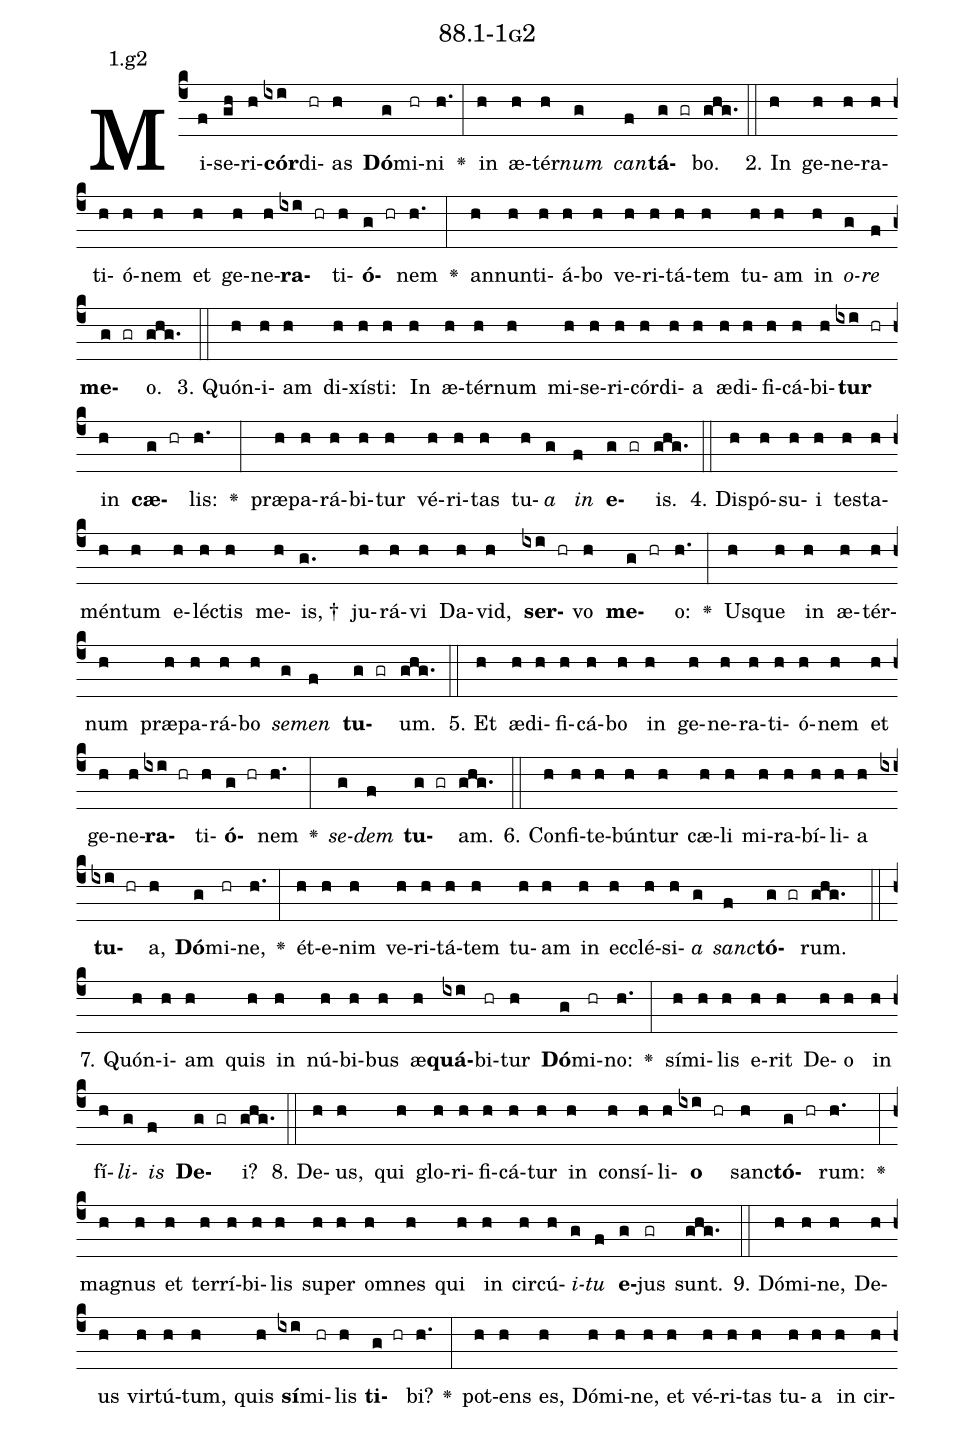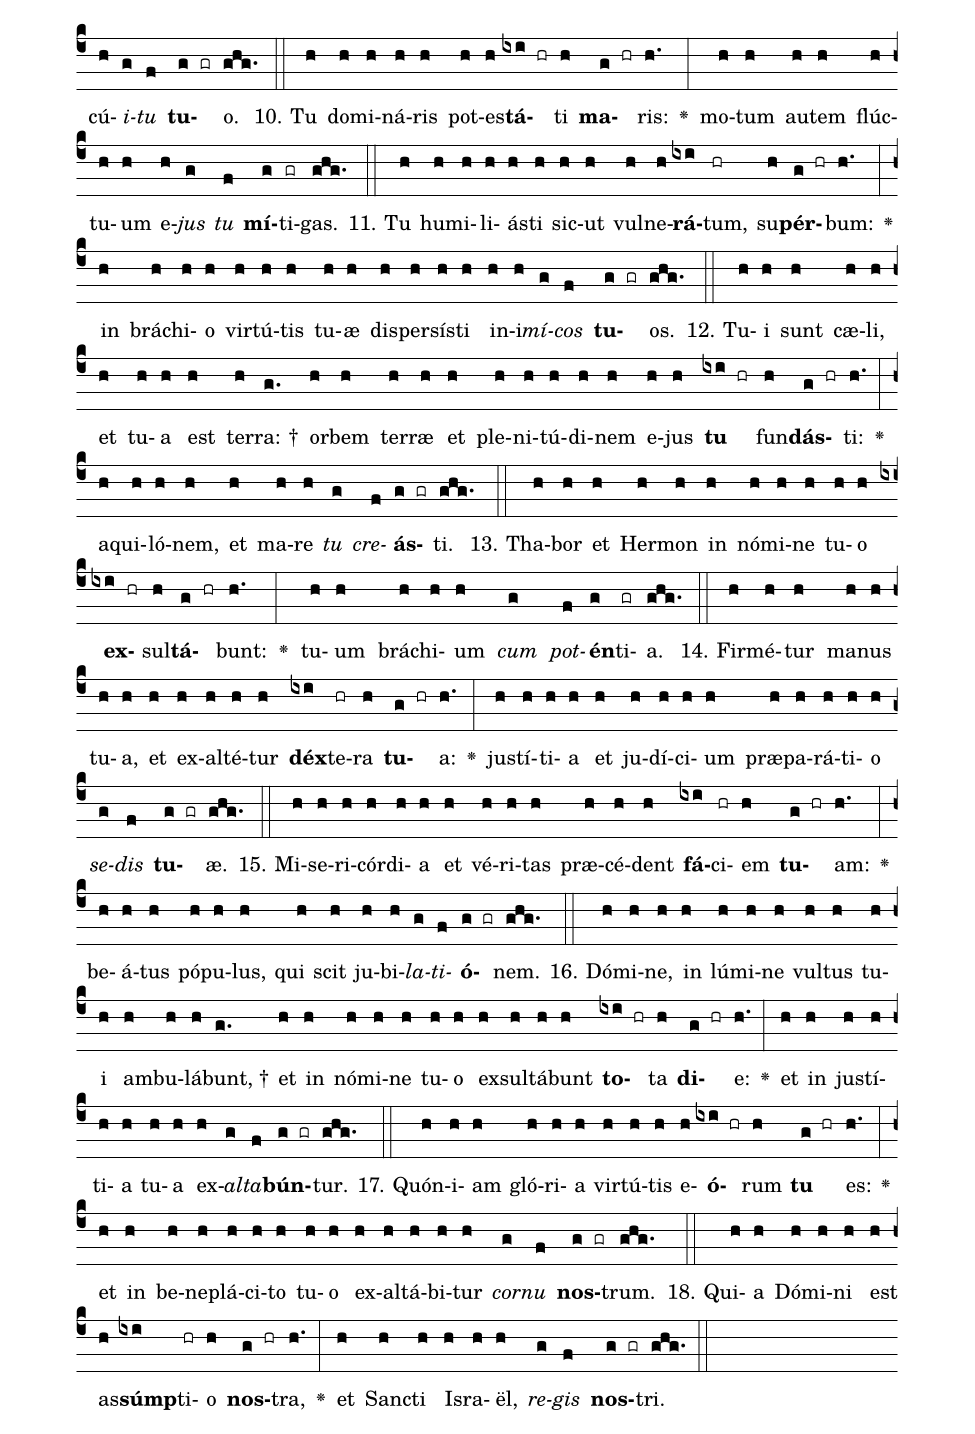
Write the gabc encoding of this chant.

name: 88.1-1g2;
annotation: 1.g2;
%%
(c4)Mi(f)se(gh)ri(h)<b>cór</b>(ixi)di(hr)as(h) <b>Dó</b>(g)mi(hr)ni(h.) <v>\greheightstar</v>(:) in(h) æ(h)tér(h)<i>num</i>(g) <i>can</i>(f)<b>tá</b>(g gr)bo.(ghg.) (::)
2. In(h) ge(h)ne(h)ra(h)ti(h)ó(h)nem(h) et(h) ge(h)ne(h)<b>ra</b>(ixi hr)ti(h)<b>ó</b>(g hr)nem(h.) <v>\greheightstar</v>(:) an(h)nun(h)ti(h)á(h)bo(h) ve(h)ri(h)tá(h)tem(h) tu(h)am(h) in(h) <i>o</i>(g)<i>re</i>(f) <b>me</b>(g gr)o.(ghg.) (::)
3. Quón(h)i(h)am(h) di(h)xís(h)ti:(h) In(h) æ(h)tér(h)num(h) mi(h)se(h)ri(h)cór(h)di(h)a(h) æ(h)di(h)fi(h)cá(h)bi(h)<b>tur</b>(ixi hr) in(h) <b>cæ</b>(g hr)lis:(h.) <v>\greheightstar</v>(:) præ(h)pa(h)rá(h)bi(h)tur(h) vé(h)ri(h)tas(h) tu(h)<i>a</i>(g) <i>in</i>(f) <b>e</b>(g gr)is.(ghg.) (::)
4. Dis(h)pó(h)su(h)i(h) tes(h)ta(h)mén(h)tum(h) e(h)léc(h)tis(h) me(h)is, †(g.) ju(h)rá(h)vi(h) Da(h)vid,(h) <b>ser</b>(ixi hr)vo(h) <b>me</b>(g hr)o:(h.) <v>\greheightstar</v>(:) Us(h)que(h) in(h) æ(h)tér(h)num(h) præ(h)pa(h)rá(h)bo(h) <i>se</i>(g)<i>men</i>(f) <b>tu</b>(g gr)um.(ghg.) (::)
5. Et(h) æ(h)di(h)fi(h)cá(h)bo(h) in(h) ge(h)ne(h)ra(h)ti(h)ó(h)nem(h) et(h) ge(h)ne(h)<b>ra</b>(ixi hr)ti(h)<b>ó</b>(g hr)nem(h.) <v>\greheightstar</v>(:) <i>se</i>(g)<i>dem</i>(f) <b>tu</b>(g gr)am.(ghg.) (::)
6. Con(h)fi(h)te(h)bún(h)tur(h) cæ(h)li(h) mi(h)ra(h)bí(h)li(h)a(h) <b>tu</b>(ixi hr)a,(h) <b>Dó</b>(g)mi(hr)ne,(h.) <v>\greheightstar</v>(:) ét(h)e(h)nim(h) ve(h)ri(h)tá(h)tem(h) tu(h)am(h) in(h) ec(h)clé(h)si(h)<i>a</i>(g) <i>sanc</i>(f)<b>tó</b>(g gr)rum.(ghg.) (::)
7. Quón(h)i(h)am(h) quis(h) in(h) nú(h)bi(h)bus(h) æ(h)<b>quá</b>(ixi)bi(hr)tur(h) <b>Dó</b>(g)mi(hr)no:(h.) <v>\greheightstar</v>(:) sí(h)mi(h)lis(h) e(h)rit(h) De(h)o(h) in(h) fí(h)<i>li</i>(g)<i>is</i>(f) <b>De</b>(g gr)i?(ghg.) (::)
8. De(h)us,(h) qui(h) glo(h)ri(h)fi(h)cá(h)tur(h) in(h) con(h)sí(h)li(h)<b>o</b>(ixi hr) sanc(h)<b>tó</b>(g hr)rum:(h.) <v>\greheightstar</v>(:) ma(h)gnus(h) et(h) ter(h)rí(h)bi(h)lis(h) su(h)per(h) om(h)nes(h) qui(h) in(h) cir(h)cú(h)<i>i</i>(g)<i>tu</i>(f) <b>e</b>(g)jus(gr) sunt.(ghg.) (::)
9. Dó(h)mi(h)ne,(h) De(h)us(h) vir(h)tú(h)tum,(h) quis(h) <b>sí</b>(ixi)mi(hr)lis(h) <b>ti</b>(g hr)bi?(h.) <v>\greheightstar</v>(:) pot(h)ens(h) es,(h) Dó(h)mi(h)ne,(h) et(h) vé(h)ri(h)tas(h) tu(h)a(h) in(h) cir(h)cú(h)<i>i</i>(g)<i>tu</i>(f) <b>tu</b>(g gr)o.(ghg.) (::)
10. Tu(h) do(h)mi(h)ná(h)ris(h) pot(h)es(h)<b>tá</b>(ixi hr)ti(h) <b>ma</b>(g hr)ris:(h.) <v>\greheightstar</v>(:) mo(h)tum(h) au(h)tem(h) flúc(h)tu(h)um(h) e(h)<i>jus</i>(g) <i>tu</i>(f) <b>mí</b>(g)ti(gr)gas.(ghg.) (::)
11. Tu(h) hu(h)mi(h)li(h)ás(h)ti(h) sic(h)ut(h) vul(h)ne(h)<b>rá</b>(ixi)tum,(hr) su(h)<b>pér</b>(g hr)bum:(h.) <v>\greheightstar</v>(:) in(h) brá(h)chi(h)o(h) vir(h)tú(h)tis(h) tu(h)æ(h) di(h)sper(h)sís(h)ti(h) in(h)i(h)<i>mí</i>(g)<i>cos</i>(f) <b>tu</b>(g gr)os.(ghg.) (::)
12. Tu(h)i(h) sunt(h) cæ(h)li,(h) et(h) tu(h)a(h) est(h) ter(h)ra: †(g.) or(h)bem(h) ter(h)ræ(h) et(h) ple(h)ni(h)tú(h)di(h)nem(h) e(h)jus(h) <b>tu</b>(ixi hr) fun(h)<b>dás</b>(g hr)ti:(h.) <v>\greheightstar</v>(:) a(h)qui(h)ló(h)nem,(h) et(h) ma(h)re(h) <i>tu</i>(g) <i>cre</i>(f)<b>ás</b>(g gr)ti.(ghg.) (::)
13. Tha(h)bor(h) et(h) Her(h)mon(h) in(h) nó(h)mi(h)ne(h) tu(h)o(h) <b>ex</b>(ixi hr)sul(h)<b>tá</b>(g hr)bunt:(h.) <v>\greheightstar</v>(:) tu(h)um(h) brá(h)chi(h)um(h) <i>cum</i>(g) <i>pot</i>(f)<b>én</b>(g)ti(gr)a.(ghg.) (::)
14. Fir(h)mé(h)tur(h) ma(h)nus(h) tu(h)a,(h) et(h) ex(h)al(h)té(h)tur(h) <b>déx</b>(ixi)te(hr)ra(h) <b>tu</b>(g hr)a:(h.) <v>\greheightstar</v>(:) jus(h)tí(h)ti(h)a(h) et(h) ju(h)dí(h)ci(h)um(h) præ(h)pa(h)rá(h)ti(h)o(h) <i>se</i>(g)<i>dis</i>(f) <b>tu</b>(g gr)æ.(ghg.) (::)
15. Mi(h)se(h)ri(h)cór(h)di(h)a(h) et(h) vé(h)ri(h)tas(h) præ(h)cé(h)dent(h) <b>fá</b>(ixi)ci(hr)em(h) <b>tu</b>(g hr)am:(h.) <v>\greheightstar</v>(:) be(h)á(h)tus(h) pó(h)pu(h)lus,(h) qui(h) scit(h) ju(h)bi(h)<i>la</i>(g)<i>ti</i>(f)<b>ó</b>(g gr)nem.(ghg.) (::)
16. Dó(h)mi(h)ne,(h) in(h) lú(h)mi(h)ne(h) vul(h)tus(h) tu(h)i(h) am(h)bu(h)lá(h)bunt, †(g.) et(h) in(h) nó(h)mi(h)ne(h) tu(h)o(h) ex(h)sul(h)tá(h)bunt(h) <b>to</b>(ixi hr)ta(h) <b>di</b>(g hr)e:(h.) <v>\greheightstar</v>(:) et(h) in(h) jus(h)tí(h)ti(h)a(h) tu(h)a(h) ex(h)<i>al</i>(g)<i>ta</i>(f)<b>bún</b>(g gr)tur.(ghg.) (::)
17. Quón(h)i(h)am(h) gló(h)ri(h)a(h) vir(h)tú(h)tis(h) e(h)<b>ó</b>(ixi hr)rum(h) <b>tu</b>(g hr) es:(h.) <v>\greheightstar</v>(:) et(h) in(h) be(h)ne(h)plá(h)ci(h)to(h) tu(h)o(h) ex(h)al(h)tá(h)bi(h)tur(h) <i>cor</i>(g)<i>nu</i>(f) <b>nos</b>(g gr)trum.(ghg.) (::)
18. Qui(h)a(h) Dó(h)mi(h)ni(h) est(h) as(h)<b>súmp</b>(ixi)ti(hr)o(h) <b>nos</b>(g hr)tra,(h.) <v>\greheightstar</v>(:) et(h) Sanc(h)ti(h) Is(h)ra(h)ël,(h) <i>re</i>(g)<i>gis</i>(f) <b>nos</b>(g gr)tri.(ghg.) (::)
